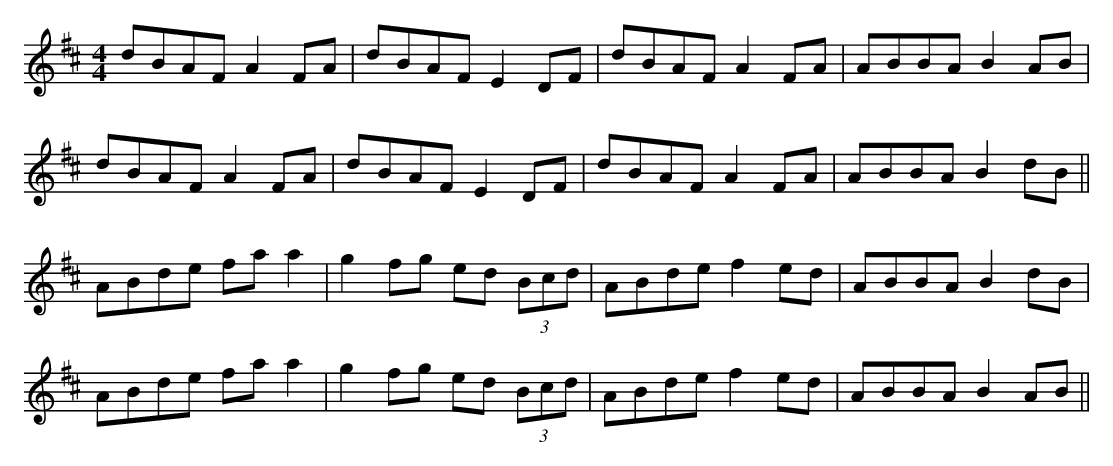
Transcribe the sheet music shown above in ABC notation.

X:1
M:4/4
K:D
dBAF A2 FA|dBAF E2 DF|dBAF A2 FA|ABBA B2 AB|
dBAF A2 FA|dBAF E2 DF|dBAF A2 FA|ABBA B2 dB||
ABde fa a2|g2 fg ed (3Bcd|ABde f2 ed|ABBA B2 dB|
ABde fa a2|g2 fg ed (3Bcd|ABde f2 ed|ABBA B2 AB||
